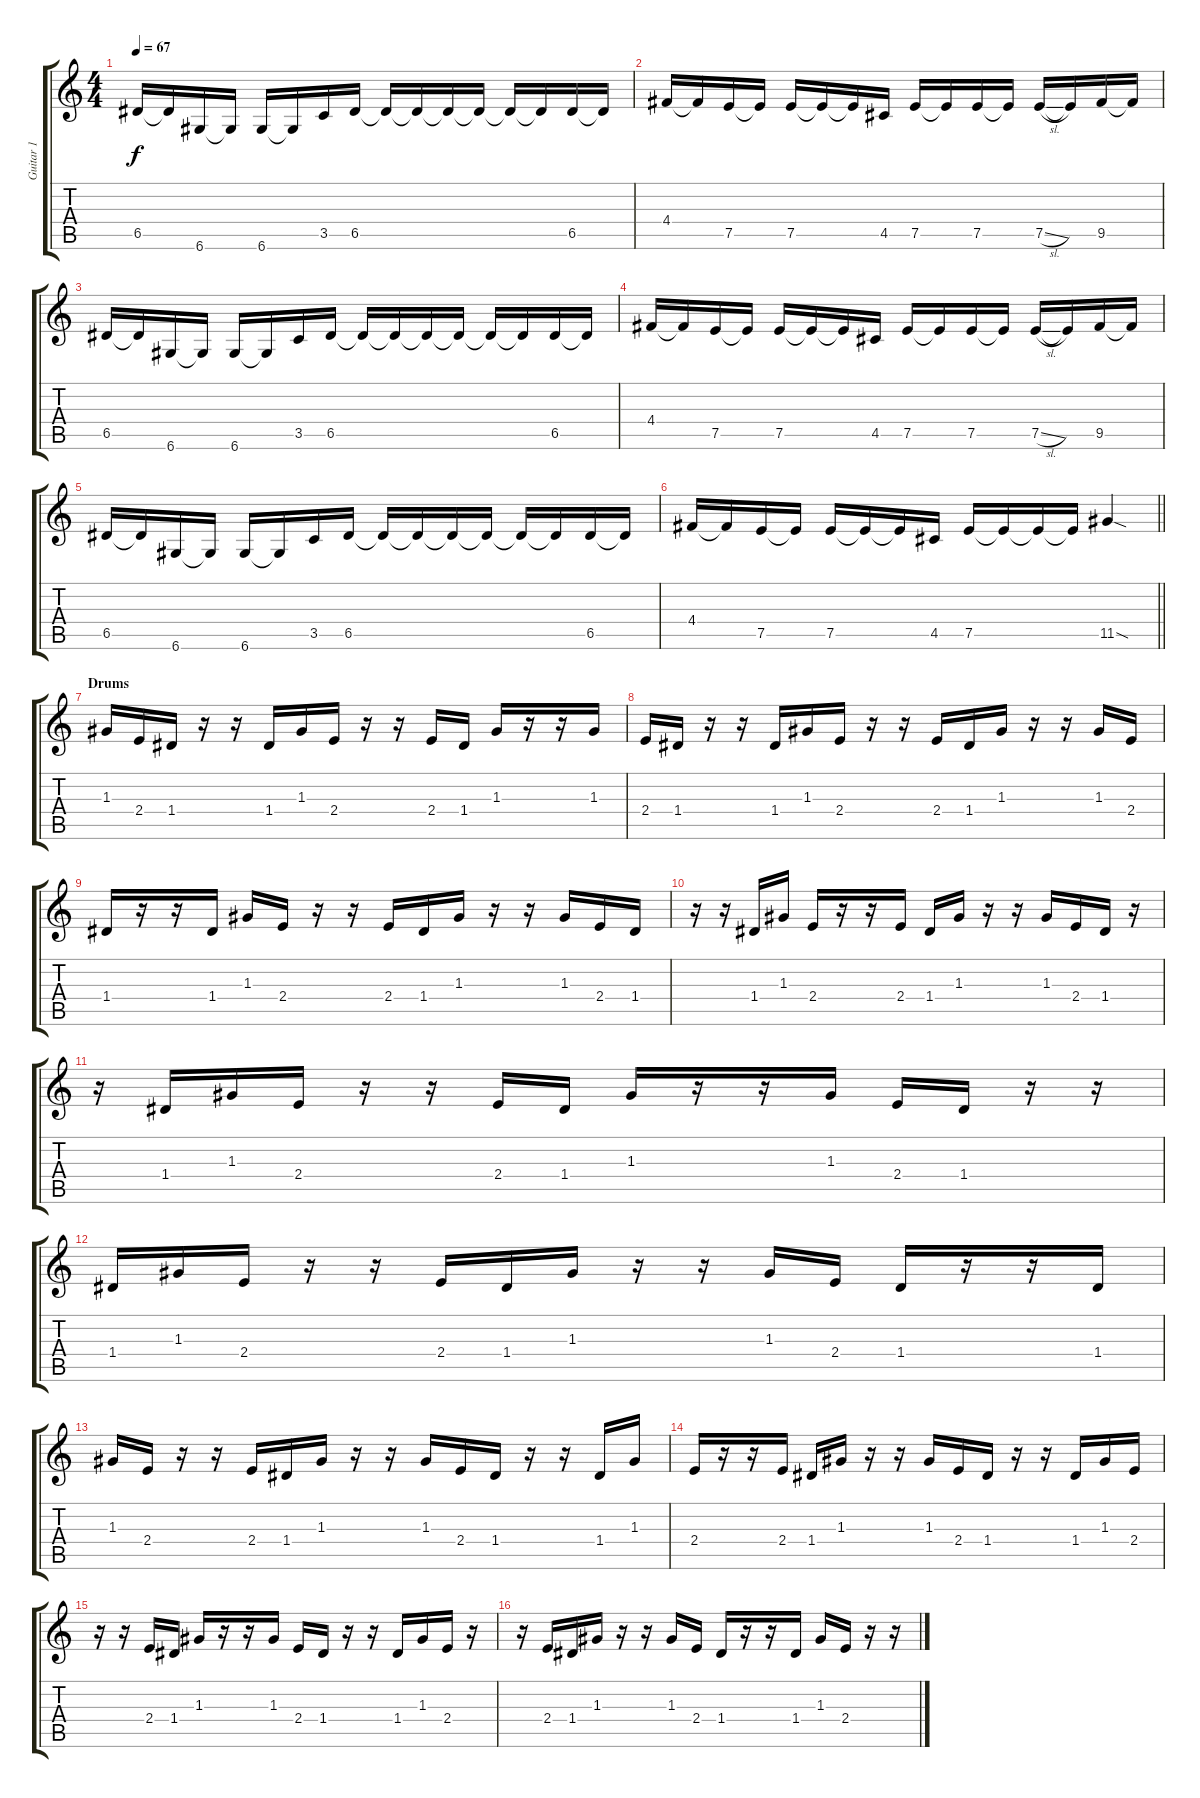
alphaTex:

\track ("Guitar 1" "Guitar 1") {instrument electricguitarjazz}
\staff {score tabs}
\tuning (E4 B3 G3 D3 A2 D2) {hide}
\ts (4 4)
\tempo 67
\clef g2
\ks c
6.5.16{dy f} 6.5{t}.16 6.6.16 6.6{t}.16 6.6.16 6.6{t}.16 3.5.16 6.5.16 6.5{t}.16 6.5{t}.16 6.5{t}.16 6.5{t}.16 6.5{t}.16 6.5{t}.16 6.5.16 6.5{t}.16 |
4.4.16 4.4{t}.16 7.5.16 7.5{t}.16 7.5.16 7.5{t}.16 7.5{t}.16 4.5.16 7.5.16 7.5{t}.16 7.5.16 7.5{t}.16 7.5{sl}.16 7.5{t}.16 9.5.16 9.5{t}.16 |
6.5.16 6.5{t}.16 6.6.16 6.6{t}.16 6.6.16 6.6{t}.16 3.5.16 6.5.16 6.5{t}.16 6.5{t}.16 6.5{t}.16 6.5{t}.16 6.5{t}.16 6.5{t}.16 6.5.16 6.5{t}.16 |
4.4.16 4.4{t}.16 7.5.16 7.5{t}.16 7.5.16 7.5{t}.16 7.5{t}.16 4.5.16 7.5.16 7.5{t}.16 7.5.16 7.5{t}.16 7.5{sl}.16 7.5{t}.16 9.5.16 9.5{t}.16 |
6.5.16 6.5{t}.16 6.6.16 6.6{t}.16 6.6.16 6.6{t}.16 3.5.16 6.5.16 6.5{t}.16 6.5{t}.16 6.5{t}.16 6.5{t}.16 6.5{t}.16 6.5{t}.16 6.5.16 6.5{t}.16 |
\barLineRight lightlight
4.4.16 4.4{t}.16 7.5.16 7.5{t}.16 7.5.16 7.5{t}.16 7.5{t}.16 4.5.16 7.5.16 7.5{t}.16 7.5{t}.16 7.5{t}.16 11.5{sod}.4 |
\section ("" "Drums")
1.3.16{balance 8} 2.4.16 1.4.16 r.16 r.16 1.4.16 1.3.16 2.4.16 r.16 r.16 2.4.16 1.4.16 1.3.16 r.16 r.16 1.3.16 |
2.4.16 1.4.16 r.16 r.16 1.4.16 1.3.16 2.4.16 r.16 r.16 2.4.16 1.4.16 1.3.16 r.16 r.16 1.3.16 2.4.16 |
1.4.16 r.16 r.16 1.4.16 1.3.16 2.4.16 r.16 r.16 2.4.16 1.4.16 1.3.16 r.16 r.16 1.3.16 2.4.16 1.4.16 |
r.16 r.16 1.4.16 1.3.16 2.4.16 r.16 r.16 2.4.16 1.4.16 1.3.16 r.16 r.16 1.3.16 2.4.16 1.4.16 r.16 |
r.16 1.4.16 1.3.16 2.4.16 r.16 r.16 2.4.16 1.4.16 1.3.16 r.16 r.16 1.3.16 2.4.16 1.4.16 r.16 r.16 |
1.4.16 1.3.16 2.4.16 r.16 r.16 2.4.16 1.4.16 1.3.16 r.16 r.16 1.3.16 2.4.16 1.4.16 r.16 r.16 1.4.16 |
1.3.16 2.4.16 r.16 r.16 2.4.16 1.4.16 1.3.16 r.16 r.16 1.3.16 2.4.16 1.4.16 r.16 r.16 1.4.16 1.3.16 |
2.4.16 r.16 r.16 2.4.16 1.4.16 1.3.16 r.16 r.16 1.3.16 2.4.16 1.4.16 r.16 r.16 1.4.16 1.3.16 2.4.16 |
r.16 r.16 2.4.16 1.4.16 1.3.16 r.16 r.16 1.3.16 2.4.16 1.4.16 r.16 r.16 1.4.16 1.3.16 2.4.16 r.16 |
r.16 2.4.16 1.4.16 1.3.16 r.16 r.16 1.3.16 2.4.16 1.4.16 r.16 r.16 1.4.16 1.3.16 2.4.16 r.16 r.16
